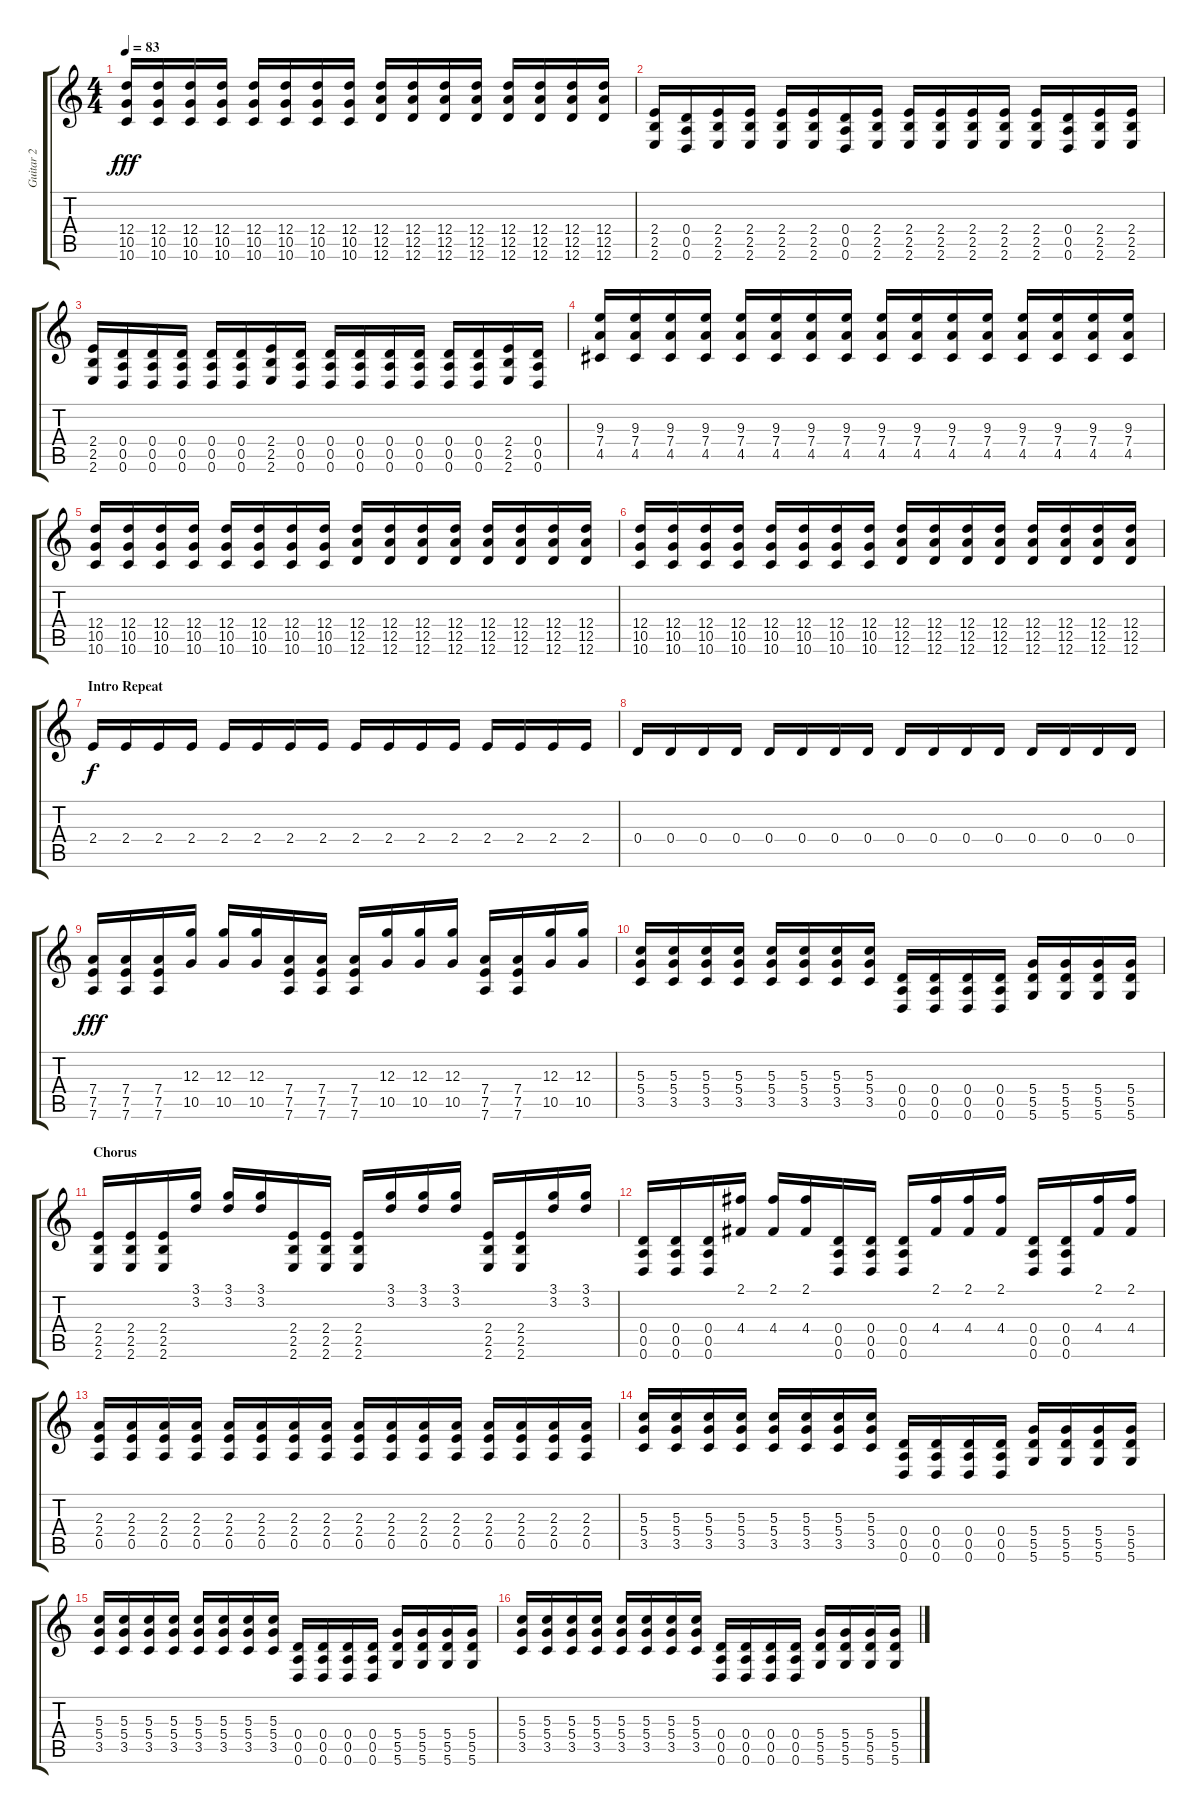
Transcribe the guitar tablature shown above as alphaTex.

\track ("Guitar 2" "Guitar 2") {instrument distortionguitar}
\staff {score tabs}
\tuning (E4 B3 G3 D3 A2 D2) {hide}
\ts (4 4)
\tempo 83
\clef g2
\ks c
(12.4 10.5 10.6).16{dy fff} (12.4 10.5 10.6).16 (12.4 10.5 10.6).16 (12.4 10.5 10.6).16 (12.4 10.5 10.6).16 (12.4 10.5 10.6).16 (12.4 10.5 10.6).16 (12.4 10.5 10.6).16 (12.4 12.5 12.6).16 (12.4 12.5 12.6).16 (12.4 12.5 12.6).16 (12.4 12.5 12.6).16 (12.4 12.5 12.6).16 (12.4 12.5 12.6).16 (12.4 12.5 12.6).16 (12.4 12.5 12.6).16 |
(2.4 2.5 2.6).16 (0.4 0.5 0.6).16 (2.4 2.5 2.6).16 (2.4 2.5 2.6).16 (2.4 2.5 2.6).16 (2.4 2.5 2.6).16 (0.4 0.5 0.6).16 (2.4 2.5 2.6).16 (2.4 2.5 2.6).16 (2.4 2.5 2.6).16 (2.4 2.5 2.6).16 (2.4 2.5 2.6).16 (2.4 2.5 2.6).16 (0.4 0.5 0.6).16 (2.4 2.5 2.6).16 (2.4 2.5 2.6).16 |
(2.4 2.5 2.6).16 (0.4 0.5 0.6).16 (0.4 0.5 0.6).16 (0.4 0.5 0.6).16 (0.4 0.5 0.6).16 (0.4 0.5 0.6).16 (2.4 2.5 2.6).16 (0.4 0.5 0.6).16 (0.4 0.5 0.6).16 (0.4 0.5 0.6).16 (0.4 0.5 0.6).16 (0.4 0.5 0.6).16 (0.4 0.5 0.6).16 (0.4 0.5 0.6).16 (2.4 2.5 2.6).16 (0.4 0.5 0.6).16 |
(9.3 7.4 4.5).16 (9.3 7.4 4.5).16 (9.3 7.4 4.5).16 (9.3 7.4 4.5).16 (9.3 7.4 4.5).16 (9.3 7.4 4.5).16 (9.3 7.4 4.5).16 (9.3 7.4 4.5).16 (9.3 7.4 4.5).16 (9.3 7.4 4.5).16 (9.3 7.4 4.5).16 (9.3 7.4 4.5).16 (9.3 7.4 4.5).16 (9.3 7.4 4.5).16 (9.3 7.4 4.5).16 (9.3 7.4 4.5).16 |
(12.4 10.5 10.6).16 (12.4 10.5 10.6).16 (12.4 10.5 10.6).16 (12.4 10.5 10.6).16 (12.4 10.5 10.6).16 (12.4 10.5 10.6).16 (12.4 10.5 10.6).16 (12.4 10.5 10.6).16 (12.4 12.5 12.6).16 (12.4 12.5 12.6).16 (12.4 12.5 12.6).16 (12.4 12.5 12.6).16 (12.4 12.5 12.6).16 (12.4 12.5 12.6).16 (12.4 12.5 12.6).16 (12.4 12.5 12.6).16 |
(12.4 10.5 10.6).16 (12.4 10.5 10.6).16 (12.4 10.5 10.6).16 (12.4 10.5 10.6).16 (12.4 10.5 10.6).16 (12.4 10.5 10.6).16 (12.4 10.5 10.6).16 (12.4 10.5 10.6).16 (12.4 12.5 12.6).16 (12.4 12.5 12.6).16 (12.4 12.5 12.6).16 (12.4 12.5 12.6).16 (12.4 12.5 12.6).16 (12.4 12.5 12.6).16 (12.4 12.5 12.6).16 (12.4 12.5 12.6).16 |
\section ("" "Intro Repeat")
2.4.16{dy f} 2.4.16 2.4.16 2.4.16 2.4.16 2.4.16 2.4.16 2.4.16 2.4.16 2.4.16 2.4.16 2.4.16 2.4.16 2.4.16 2.4.16 2.4.16 |
0.4.16 0.4.16 0.4.16 0.4.16 0.4.16 0.4.16 0.4.16 0.4.16 0.4.16 0.4.16 0.4.16 0.4.16 0.4.16 0.4.16 0.4.16 0.4.16 |
(7.4 7.5 7.6).16{dy fff} (7.4 7.5 7.6).16 (7.4 7.5 7.6).16 (12.3 10.5).16 (12.3 10.5).16 (12.3 10.5).16 (7.4 7.5 7.6).16 (7.4 7.5 7.6).16 (7.4 7.5 7.6).16 (12.3 10.5).16 (12.3 10.5).16 (12.3 10.5).16 (7.4 7.5 7.6).16 (7.4 7.5 7.6).16 (12.3 10.5).16 (12.3 10.5).16 |
(5.3 5.4 3.5).16 (5.3 5.4 3.5).16 (5.3 5.4 3.5).16 (5.3 5.4 3.5).16 (5.3 5.4 3.5).16 (5.3 5.4 3.5).16 (5.3 5.4 3.5).16 (5.3 5.4 3.5).16 (0.4 0.5 0.6).16 (0.4 0.5 0.6).16 (0.4 0.5 0.6).16 (0.4 0.5 0.6).16 (5.4 5.5 5.6).16 (5.4 5.5 5.6).16 (5.4 5.5 5.6).16 (5.4 5.5 5.6).16 |
\section ("" "Chorus")
(2.4 2.5 2.6).16 (2.4 2.5 2.6).16 (2.4 2.5 2.6).16 (3.1 3.2).16 (3.1 3.2).16 (3.1 3.2).16 (2.4 2.5 2.6).16 (2.4 2.5 2.6).16 (2.4 2.5 2.6).16 (3.1 3.2).16 (3.1 3.2).16 (3.1 3.2).16 (2.4 2.5 2.6).16 (2.4 2.5 2.6).16 (3.1 3.2).16 (3.1 3.2).16 |
(0.4 0.5 0.6).16 (0.4 0.5 0.6).16 (0.4 0.5 0.6).16 (2.1 4.4).16 (2.1 4.4).16 (2.1 4.4).16 (0.4 0.5 0.6).16 (0.4 0.5 0.6).16 (0.4 0.5 0.6).16 (2.1 4.4).16 (2.1 4.4).16 (2.1 4.4).16 (0.4 0.5 0.6).16 (0.4 0.5 0.6).16 (2.1 4.4).16 (2.1 4.4).16 |
(2.3 2.4 0.5).16 (2.3 2.4 0.5).16 (2.3 2.4 0.5).16 (2.3 2.4 0.5).16 (2.3 2.4 0.5).16 (2.3 2.4 0.5).16 (2.3 2.4 0.5).16 (2.3 2.4 0.5).16 (2.3 2.4 0.5).16 (2.3 2.4 0.5).16 (2.3 2.4 0.5).16 (2.3 2.4 0.5).16 (2.3 2.4 0.5).16 (2.3 2.4 0.5).16 (2.3 2.4 0.5).16 (2.3 2.4 0.5).16 |
(5.3 5.4 3.5).16 (5.3 5.4 3.5).16 (5.3 5.4 3.5).16 (5.3 5.4 3.5).16 (5.3 5.4 3.5).16 (5.3 5.4 3.5).16 (5.3 5.4 3.5).16 (5.3 5.4 3.5).16 (0.4 0.5 0.6).16 (0.4 0.5 0.6).16 (0.4 0.5 0.6).16 (0.4 0.5 0.6).16 (5.4 5.5 5.6).16 (5.4 5.5 5.6).16 (5.4 5.5 5.6).16 (5.4 5.5 5.6).16 |
(5.3 5.4 3.5).16 (5.3 5.4 3.5).16 (5.3 5.4 3.5).16 (5.3 5.4 3.5).16 (5.3 5.4 3.5).16 (5.3 5.4 3.5).16 (5.3 5.4 3.5).16 (5.3 5.4 3.5).16 (0.4 0.5 0.6).16 (0.4 0.5 0.6).16 (0.4 0.5 0.6).16 (0.4 0.5 0.6).16 (5.4 5.5 5.6).16 (5.4 5.5 5.6).16 (5.4 5.5 5.6).16 (5.4 5.5 5.6).16 |
(5.3 5.4 3.5).16 (5.3 5.4 3.5).16 (5.3 5.4 3.5).16 (5.3 5.4 3.5).16 (5.3 5.4 3.5).16 (5.3 5.4 3.5).16 (5.3 5.4 3.5).16 (5.3 5.4 3.5).16 (0.4 0.5 0.6).16 (0.4 0.5 0.6).16 (0.4 0.5 0.6).16 (0.4 0.5 0.6).16 (5.4 5.5 5.6).16 (5.4 5.5 5.6).16 (5.4 5.5 5.6).16 (5.4 5.5 5.6).16
